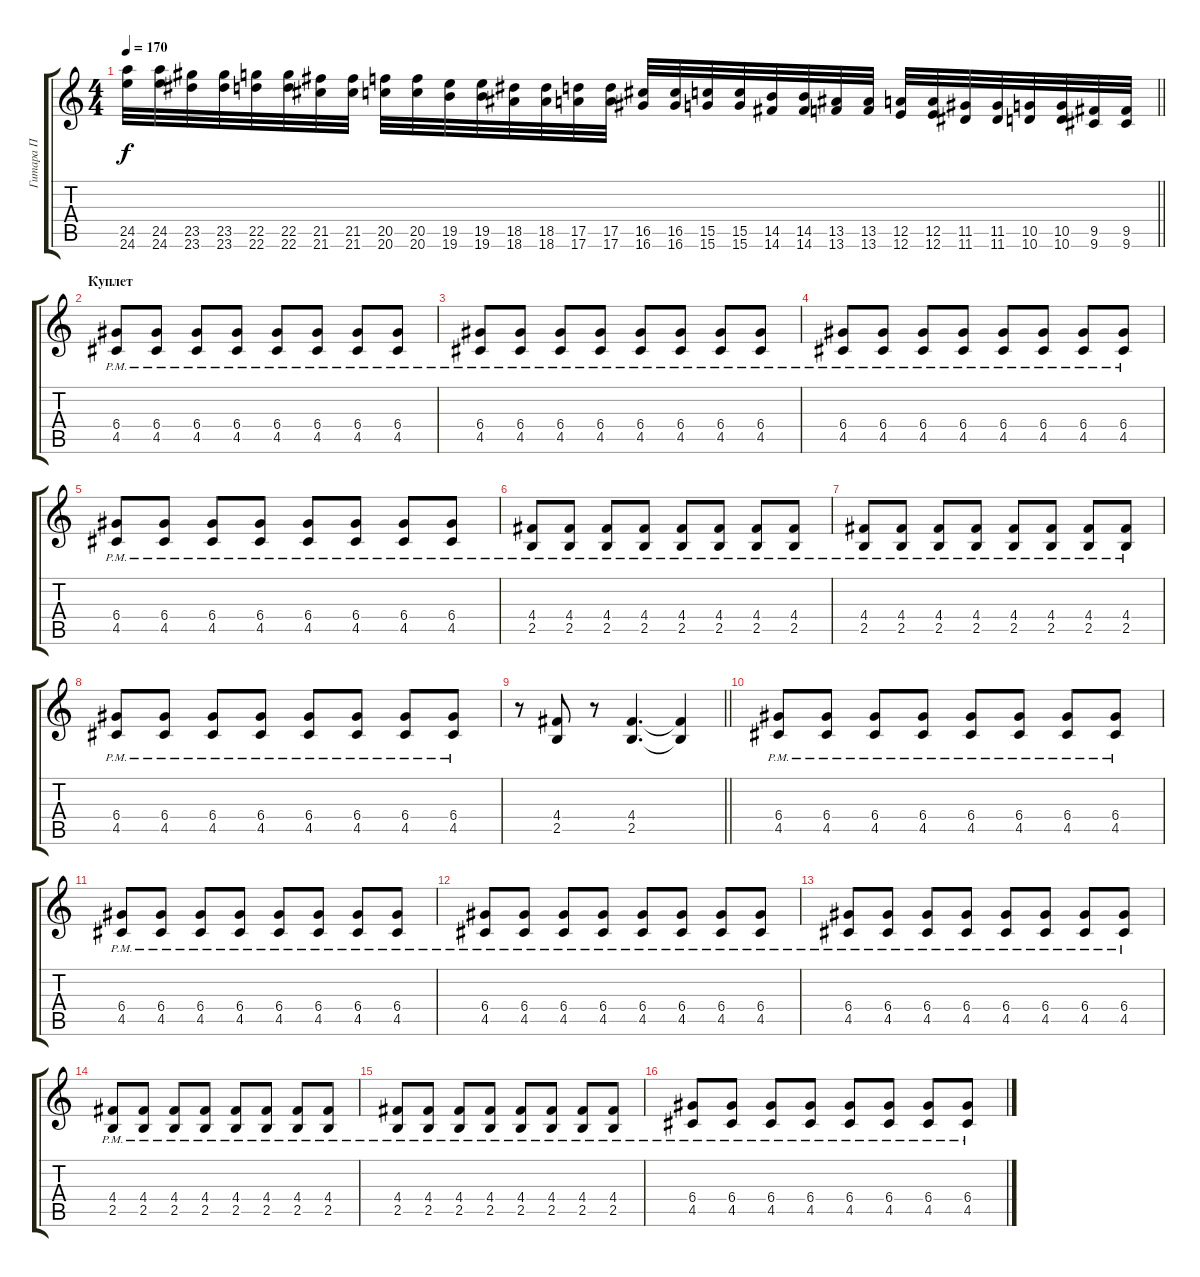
\track ("Гитара П" "Гитара П") {instrument overdrivenguitar}
\staff {score tabs}
\tuning (E4 B3 G3 D3 A2 E2) {hide}
\ts (4 4)
\tempo 170
\clef g2
\barLineRight lightlight
\ks c
(24.5 24.6).32{dy f} (24.5 24.6).32 (23.5 23.6).32 (23.5 23.6).32 (22.5 22.6).32 (22.5 22.6).32 (21.5 21.6).32 (21.5 21.6).32 (20.5 20.6).32 (20.5 20.6).32 (19.5 19.6).32 (19.5 19.6).32 (18.5 18.6).32 (18.5 18.6).32 (17.5 17.6).32 (17.5 17.6).32 (16.5 16.6).32 (16.5 16.6).32 (15.5 15.6).32 (15.5 15.6).32 (14.5 14.6).32 (14.5 14.6).32 (13.5 13.6).32 (13.5 13.6).32 (12.5 12.6).32 (12.5 12.6).32 (11.5 11.6).32 (11.5 11.6).32 (10.5 10.6).32 (10.5 10.6).32 (9.5 9.6).32 (9.5 9.6).32 |
\section ("" "Куплет")
(6.4{pm} 4.5{pm}).8 (6.4{pm} 4.5{pm}).8 (6.4{pm} 4.5{pm}).8 (6.4{pm} 4.5{pm}).8 (6.4{pm} 4.5{pm}).8 (6.4{pm} 4.5{pm}).8 (6.4{pm} 4.5{pm}).8 (6.4{pm} 4.5{pm}).8 |
(6.4{pm} 4.5{pm}).8 (6.4{pm} 4.5{pm}).8 (6.4{pm} 4.5{pm}).8 (6.4{pm} 4.5{pm}).8 (6.4{pm} 4.5{pm}).8 (6.4{pm} 4.5{pm}).8 (6.4{pm} 4.5{pm}).8 (6.4{pm} 4.5{pm}).8 |
(6.4{pm} 4.5{pm}).8 (6.4{pm} 4.5{pm}).8 (6.4{pm} 4.5{pm}).8 (6.4{pm} 4.5{pm}).8 (6.4{pm} 4.5{pm}).8 (6.4{pm} 4.5{pm}).8 (6.4{pm} 4.5{pm}).8 (6.4{pm} 4.5{pm}).8 |
(6.4{pm} 4.5{pm}).8 (6.4{pm} 4.5{pm}).8 (6.4{pm} 4.5{pm}).8 (6.4{pm} 4.5{pm}).8 (6.4{pm} 4.5{pm}).8 (6.4{pm} 4.5{pm}).8 (6.4{pm} 4.5{pm}).8 (6.4{pm} 4.5{pm}).8 |
(4.4{pm} 2.5{pm}).8 (4.4{pm} 2.5{pm}).8 (4.4{pm} 2.5{pm}).8 (4.4{pm} 2.5{pm}).8 (4.4{pm} 2.5{pm}).8 (4.4{pm} 2.5{pm}).8 (4.4{pm} 2.5{pm}).8 (4.4{pm} 2.5{pm}).8 |
(4.4{pm} 2.5{pm}).8 (4.4{pm} 2.5{pm}).8 (4.4{pm} 2.5{pm}).8 (4.4{pm} 2.5{pm}).8 (4.4{pm} 2.5{pm}).8 (4.4{pm} 2.5{pm}).8 (4.4{pm} 2.5{pm}).8 (4.4{pm} 2.5{pm}).8 |
(6.4{pm} 4.5{pm}).8 (6.4{pm} 4.5{pm}).8 (6.4{pm} 4.5{pm}).8 (6.4{pm} 4.5{pm}).8 (6.4{pm} 4.5{pm}).8 (6.4{pm} 4.5{pm}).8 (6.4{pm} 4.5{pm}).8 (6.4{pm} 4.5{pm}).8 |
\barLineRight lightlight
r.8 (4.4 2.5).8 r.8 (4.4 2.5).4{d} (4.4{t} 2.5{t}).4 |
\section ("" " ")
(6.4{pm} 4.5{pm}).8 (6.4{pm} 4.5{pm}).8 (6.4{pm} 4.5{pm}).8 (6.4{pm} 4.5{pm}).8 (6.4{pm} 4.5{pm}).8 (6.4{pm} 4.5{pm}).8 (6.4{pm} 4.5{pm}).8 (6.4{pm} 4.5{pm}).8 |
(6.4{pm} 4.5{pm}).8 (6.4{pm} 4.5{pm}).8 (6.4{pm} 4.5{pm}).8 (6.4{pm} 4.5{pm}).8 (6.4{pm} 4.5{pm}).8 (6.4{pm} 4.5{pm}).8 (6.4{pm} 4.5{pm}).8 (6.4{pm} 4.5{pm}).8 |
(6.4{pm} 4.5{pm}).8 (6.4{pm} 4.5{pm}).8 (6.4{pm} 4.5{pm}).8 (6.4{pm} 4.5{pm}).8 (6.4{pm} 4.5{pm}).8 (6.4{pm} 4.5{pm}).8 (6.4{pm} 4.5{pm}).8 (6.4{pm} 4.5{pm}).8 |
(6.4{pm} 4.5{pm}).8 (6.4{pm} 4.5{pm}).8 (6.4{pm} 4.5{pm}).8 (6.4{pm} 4.5{pm}).8 (6.4{pm} 4.5{pm}).8 (6.4{pm} 4.5{pm}).8 (6.4{pm} 4.5{pm}).8 (6.4{pm} 4.5{pm}).8 |
(4.4{pm} 2.5{pm}).8 (4.4{pm} 2.5{pm}).8 (4.4{pm} 2.5{pm}).8 (4.4{pm} 2.5{pm}).8 (4.4{pm} 2.5{pm}).8 (4.4{pm} 2.5{pm}).8 (4.4{pm} 2.5{pm}).8 (4.4{pm} 2.5{pm}).8 |
(4.4{pm} 2.5{pm}).8 (4.4{pm} 2.5{pm}).8 (4.4{pm} 2.5{pm}).8 (4.4{pm} 2.5{pm}).8 (4.4{pm} 2.5{pm}).8 (4.4{pm} 2.5{pm}).8 (4.4{pm} 2.5{pm}).8 (4.4{pm} 2.5{pm}).8 |
(6.4{pm} 4.5{pm}).8 (6.4{pm} 4.5{pm}).8 (6.4{pm} 4.5{pm}).8 (6.4{pm} 4.5{pm}).8 (6.4{pm} 4.5{pm}).8 (6.4{pm} 4.5{pm}).8 (6.4{pm} 4.5{pm}).8 (6.4{pm} 4.5{pm}).8
